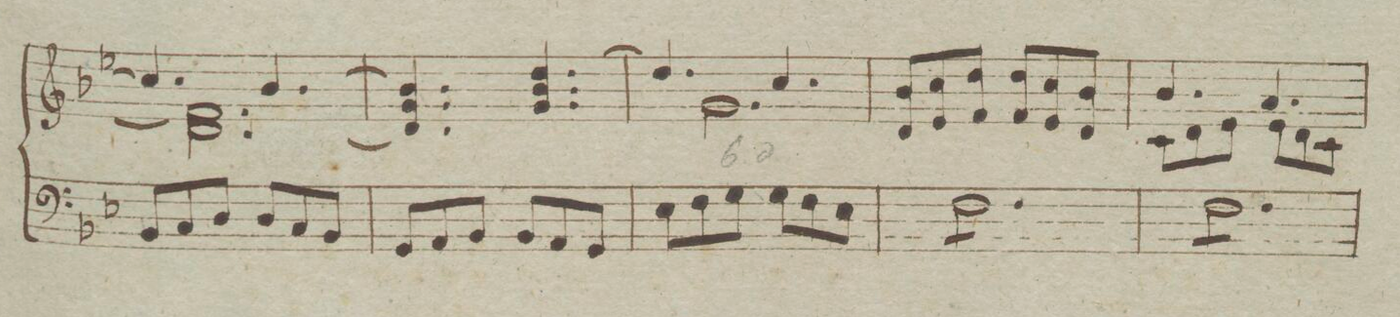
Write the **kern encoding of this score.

**kern
*I"Organo.
*clefF4
*k[b-e-]
*met(c)
*M6/8
8BB-/L
8C/
8D/J
8D/L
8C/
8BB-/J
=207
8GG/L
8AA/
8BB-/J
8BB-/L
8AA/
8GG/J
=208
8E-\L
8F\
8G\J
8G\L
8F\
8E-\J
=209
*tremolo
8F\L
8F\
8F\
8F\
8F\
8F\J
=210
8F\L
8F\
8F\
8F\
8F\
8F\J
=211
*-
